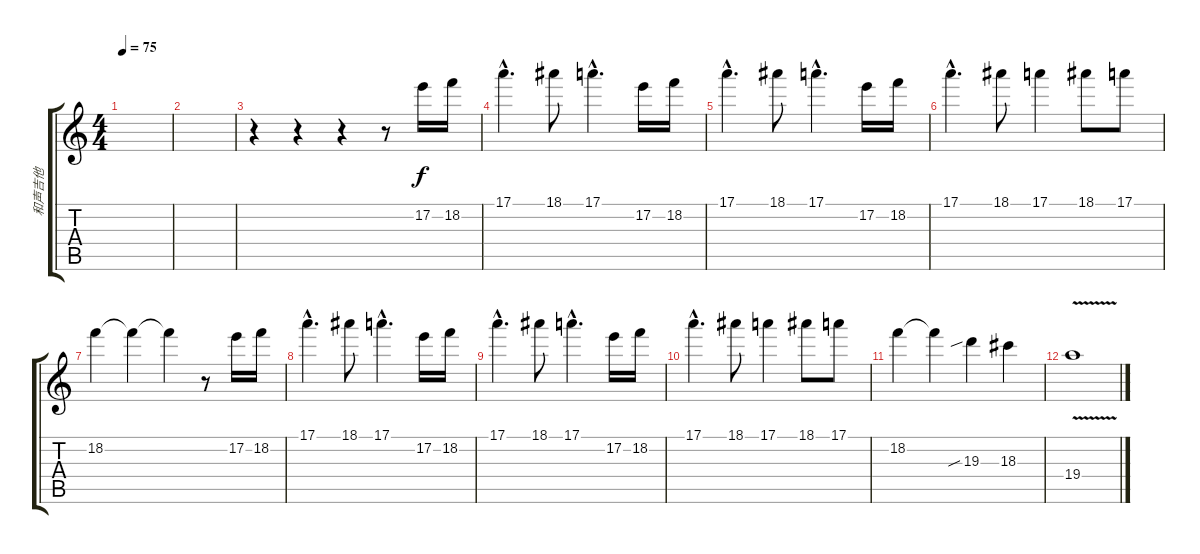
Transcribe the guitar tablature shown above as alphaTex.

\track ("和声吉他" "和声吉他") {instrument overdrivenguitar}
\staff {score tabs}
\tuning (E4 B3 G3 D3 A2 E2) {hide}
\ts (4 4)
\tempo 75
\clef g2
\ks c
|
|
r.4 r.4 r.4 r.8 17.2.16{dy f} 18.2.16 |
17.1{hac}.4{d} 18.1.8 17.1{hac}.4{d} 17.2.16 18.2.16 |
17.1{hac}.4{d} 18.1.8 17.1{hac}.4{d} 17.2.16 18.2.16 |
17.1{hac}.4{d} 18.1.8 17.1.4 18.1.8 17.1.8 |
18.2.4 18.2{t}.4 18.2{t}.4 r.8 17.2.16 18.2.16 |
17.1{hac}.4{d} 18.1.8 17.1{hac}.4{d} 17.2.16 18.2.16 |
17.1{hac}.4{d} 18.1.8 17.1{hac}.4{d} 17.2.16 18.2.16 |
17.1{hac}.4{d} 18.1.8 17.1.4 18.1.8 17.1.8 |
18.2.4 18.2{t}.4 19.3{sib}.4 18.3.4 |
19.4{v}.1
